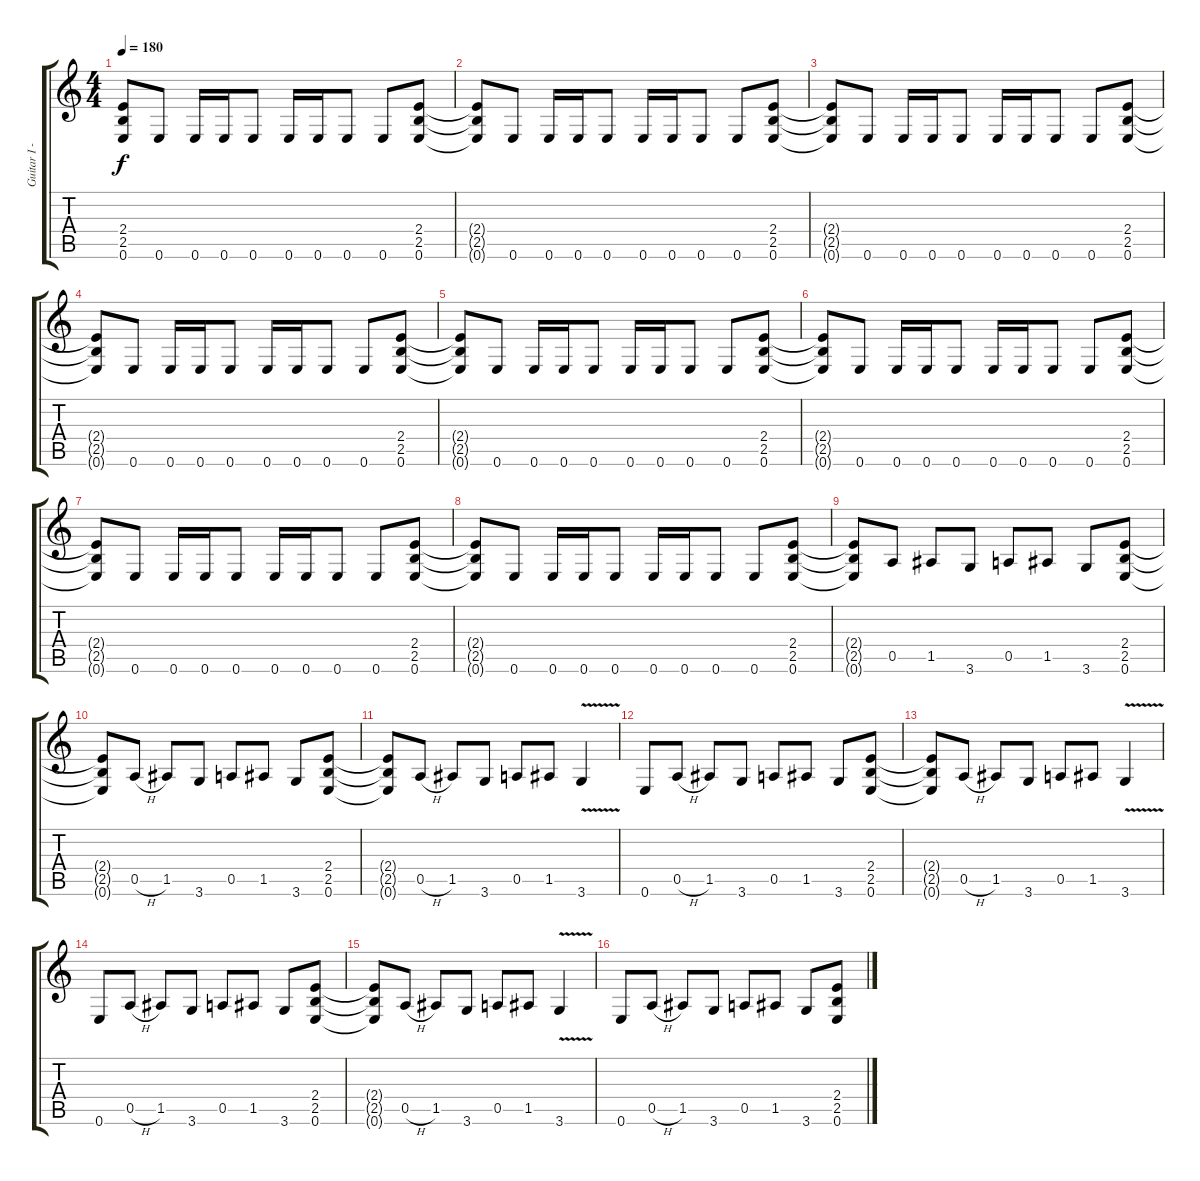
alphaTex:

\track ("Guitar I - James" "Guitar I -") {instrument distortionguitar}
\staff {score tabs}
\tuning (E4 B3 G3 D3 A2 E2) {hide}
\ts (4 4)
\tempo 180
\clef g2
\ks c
(2.4{t} 2.5{t} 0.6{t}).8{dy f} 0.6.8 0.6.16 0.6.16 0.6.8 0.6.16 0.6.16 0.6.8 0.6.8 (2.4 2.5 0.6).8 |
(2.4{t} 2.5{t} 0.6{t}).8 0.6.8 0.6.16 0.6.16 0.6.8 0.6.16 0.6.16 0.6.8 0.6.8 (2.4 2.5 0.6).8 |
(2.4{t} 2.5{t} 0.6{t}).8 0.6.8 0.6.16 0.6.16 0.6.8 0.6.16 0.6.16 0.6.8 0.6.8 (2.4 2.5 0.6).8 |
(2.4{t} 2.5{t} 0.6{t}).8 0.6.8 0.6.16 0.6.16 0.6.8 0.6.16 0.6.16 0.6.8 0.6.8 (2.4 2.5 0.6).8 |
(2.4{t} 2.5{t} 0.6{t}).8 0.6.8 0.6.16 0.6.16 0.6.8 0.6.16 0.6.16 0.6.8 0.6.8 (2.4 2.5 0.6).8 |
(2.4{t} 2.5{t} 0.6{t}).8 0.6.8 0.6.16 0.6.16 0.6.8 0.6.16 0.6.16 0.6.8 0.6.8 (2.4 2.5 0.6).8 |
(2.4{t} 2.5{t} 0.6{t}).8 0.6.8 0.6.16 0.6.16 0.6.8 0.6.16 0.6.16 0.6.8 0.6.8 (2.4 2.5 0.6).8 |
(2.4{t} 2.5{t} 0.6{t}).8 0.6.8 0.6.16 0.6.16 0.6.8 0.6.16 0.6.16 0.6.8 0.6.8 (2.4 2.5 0.6).8 |
(2.4{t} 2.5{t} 0.6{t}).8 0.5.8 1.5.8 3.6.8 0.5.8 1.5.8 3.6.8 (2.4 2.5 0.6).8 |
(2.4{t} 2.5{t} 0.6{t}).8 0.5{h}.8 1.5.8 3.6.8 0.5.8 1.5.8 3.6.8 (2.4 2.5 0.6).8 |
(2.4{t} 2.5{t} 0.6{t}).8 0.5{h}.8 1.5.8 3.6.8 0.5.8 1.5.8 3.6{v}.4 |
0.6.8 0.5{h}.8 1.5.8 3.6.8 0.5.8 1.5.8 3.6.8 (2.4 2.5 0.6).8 |
(2.4{t} 2.5{t} 0.6{t}).8 0.5{h}.8 1.5.8 3.6.8 0.5.8 1.5.8 3.6{v}.4 |
0.6.8 0.5{h}.8 1.5.8 3.6.8 0.5.8 1.5.8 3.6.8 (2.4 2.5 0.6).8 |
(2.4{t} 2.5{t} 0.6{t}).8 0.5{h}.8 1.5.8 3.6.8 0.5.8 1.5.8 3.6{v}.4 |
0.6.8 0.5{h}.8 1.5.8 3.6.8 0.5.8 1.5.8 3.6.8 (2.4 2.5 0.6).8
